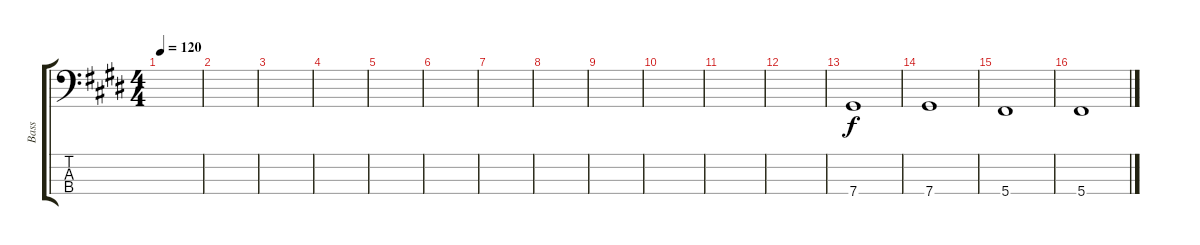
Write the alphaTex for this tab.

\track ("Bass" "Bass") {instrument electricbassfinger}
\staff {score tabs}
\tuning (E2 B1 Gb1 Db1) {hide}
\ts (4 4)
\tempo 120
\clef f4
\ks c#minor
|
|
|
|
|
|
|
|
|
|
|
|
7.4.1 |
7.4.1 |
5.4.1 |
5.4.1
